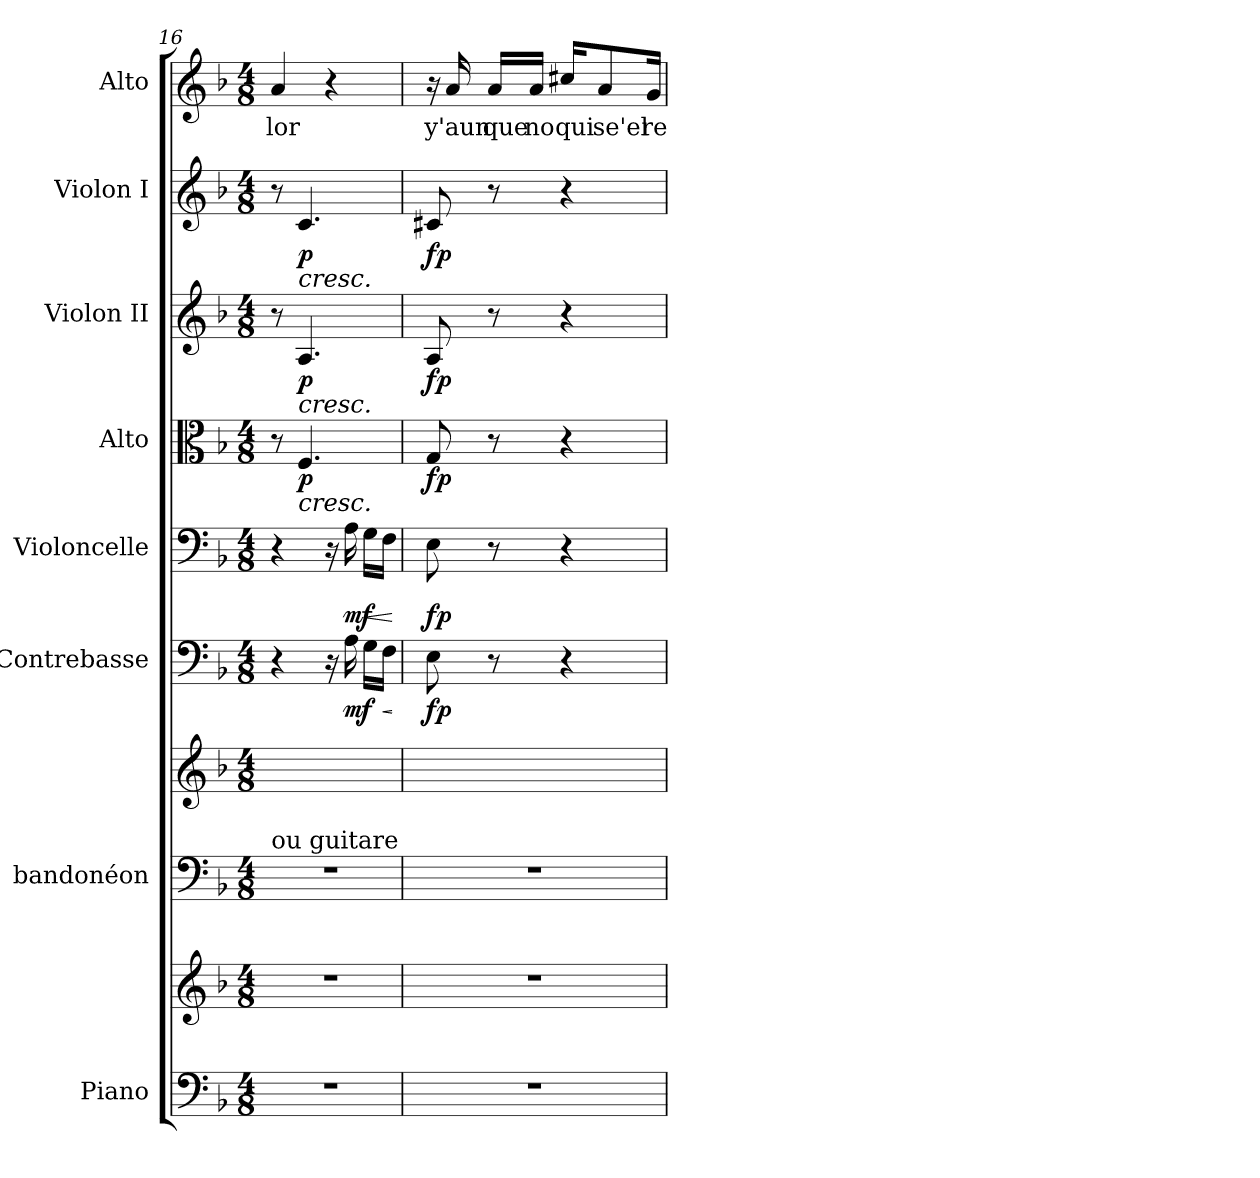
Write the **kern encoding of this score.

**kern	**kern	**kern	**kern	**kern	**dynam	**kern	**dynam	**kern	**dynam	**kern	**dynam	**kern	**dynam	**kern	**text
*part8	*part8	*part7	*part7	*part6	*part6	*part5	*part5	*part4	*part4	*part3	*part3	*part2	*part2	*part1	*part1
*staff10	*staff9	*staff8	*staff7	*staff6	*staff6	*staff5	*staff5	*staff4	*staff4	*staff3	*staff3	*staff2	*staff2	*staff1	*staff1
*I"Piano	*	*I"bandonéon	*	*I"Contrebasse	*	*I"Violoncelle	*	*I"Alto	*	*I"Violon II	*	*I"Violon I	*	*I"Alto	*
*I'Pno. 2	*	*I'bando.	*	*I'Cb.	*	*I'Vc.	*	*I'A	*	*I'Vln. II	*	*I'Vln. I	*	*I'A	*
!!LO:PB:g=z
*clefF4	*clefG2	*clefF4	*clefG2	*clefF4	*	*clefF4	*	*clefC3	*	*clefG2	*	*clefG2	*	*clefG2	*
*	*	*	*	*ITrd7c12	*	*	*	*	*	*	*	*	*	*	*
*k[b-]	*k[b-]	*k[b-]	*k[b-]	*k[b-]	*	*k[b-]	*	*k[b-]	*	*k[b-]	*	*k[b-]	*	*k[b-]	*
*d:	*d:	*d:	*d:	*d:	*	*d:	*	*d:	*	*d:	*	*d:	*	*d:	*
*M4/8	*M4/8	*M4/8	*M4/8	*M4/8	*	*M4/8	*	*M4/8	*	*M4/8	*	*M4/8	*	*M4/8	*
=16	=16	=16	=16	=16	=16	=16	=16	=16	=16	=16	=16	=16	=16	=16	=16
!	!	!LO:TX:a:t=ou guitare	!	!	!	!	!	!	!	!	!	!	!	!	!
!	!	!	!	!	!	!	!	!	!	!	!	!	!	!	!LO:LY:b
2r	2r	2r	2f/yy	4r	.	4r	.	8r	.	8r	.	8r	.	4a/	lor
!	!	!	!	!	!	!	!	!	!LO:HP:b	!	!LO:HP:b	!	!LO:HP:b	!	!
!	!	!	!	!	!	!	!	!	!LO:DY:n=1:b	!	!LO:DY:n=1:b	!	!LO:DY:n=1:b	!	!
.	.	.	.	.	.	.	.	4.F/	< p	4.A/	< p	4.c/	< p	.	.
.	.	.	.	16r	.	16r	.	.	.	.	.	.	.	4r	.
!	!	!	!	!	!LO:DY:b	!	!LO:DY:b	!	!	!	!	!	!	!	!
.	.	.	.	16AA\	mf	16A\	mf	.	.	.	.	.	.	.	.
!	!	!	!	!	!	!	!LO:HP:b	!	!	!	!	!	!	!	!
.	.	.	.	16GG\LL	.	16G\LL	<	.	.	.	.	.	.	.	.
!	!	!	!	!	!LO:HP:b	!	!	!	!	!	!	!	!	!	!
.	.	.	.	16FF\JJ	<	16F\JJ	.	.	.	.	.	.	.	.	.
.	.	.	.	.	[	.	[	.	.	.	.	.	.	.	.
=17	=17	=17	=17	=17	=17	=17	=17	=17	=17	=17	=17	=17	=17	=17	=17
!	!	!	!	!	!LO:DY:b	!	!LO:DY:b	!	!LO:DY:b	!	!LO:DY:b	!	!LO:DY:b	!	!
2r	2r	2r	2a/yy	8EE\	fp	8E\	fp	8G/	fp	8A/	fp	8c#X/	fp	16r	.
!	!	!	!	!	!	!	!	!	!	!	!	!	!	!	!LO:LY:b
.	.	.	.	.	.	.	.	.	.	.	.	.	.	16a/	y'aun
!	!	!	!	!	!	!	!	!	!	!	!	!	!	!	!LO:LY:b
.	.	.	.	8r	.	8r	.	8r	[	8r	[	8r	[	16a/LL	que
!	!	!	!	!	!	!	!	!	!	!	!	!	!	!	!LO:LY:b
.	.	.	.	.	.	.	.	.	.	.	.	.	.	16a/JJ	no
!	!	!	!	!	!	!	!	!	!	!	!	!	!	!	!LO:LY:b
.	.	.	.	4r	.	4r	.	4r	.	4r	.	4r	.	16cc#X/KL	qui
!	!	!	!	!	!	!	!	!	!	!	!	!	!	!	!LO:LY:b
.	.	.	.	.	.	.	.	.	.	.	.	.	.	8a/	se'el
!	!	!	!	!	!	!	!	!	!	!	!	!	!	!	!LO:LY:b
.	.	.	.	.	.	.	.	.	.	.	.	.	.	16g/Jk	re
=	=	=	=	=	=	=	=	=	=	=	=	=	=	=	=
*-	*-	*-	*-	*-	*-	*-	*-	*-	*-	*-	*-	*-	*-	*-	*-
